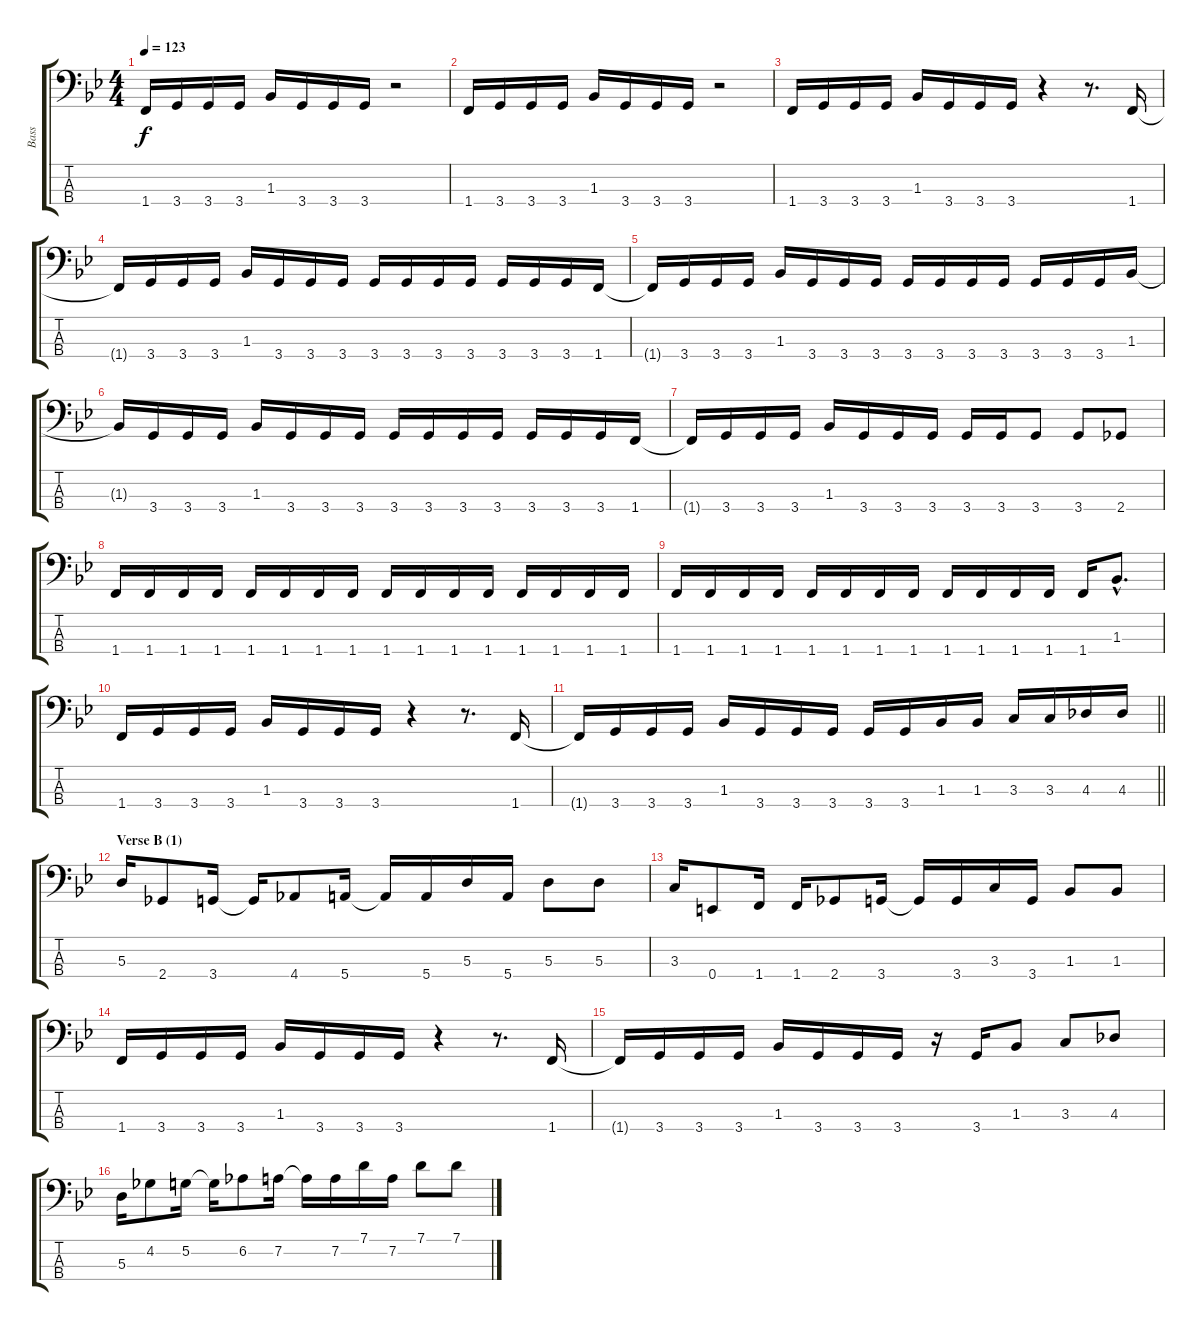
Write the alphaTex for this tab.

\track ("Bass" "Bass") {instrument electricbasspick}
\staff {score tabs}
\tuning (G2 D2 A1 E1) {hide}
\ts (4 4)
\tempo 123
\clef f4
\ks gminor
1.4.16{dy f} 3.4.16 3.4.16 3.4.16 1.3.16 3.4.16 3.4.16 3.4.16 r.2 |
1.4.16 3.4.16 3.4.16 3.4.16 1.3.16 3.4.16 3.4.16 3.4.16 r.2 |
1.4.16 3.4.16 3.4.16 3.4.16 1.3.16 3.4.16 3.4.16 3.4.16 r.4 r.8{d} 1.4.16 |
1.4{t}.16 3.4.16 3.4.16 3.4.16 1.3.16 3.4.16 3.4.16 3.4.16 3.4.16 3.4.16 3.4.16 3.4.16 3.4.16 3.4.16 3.4.16 1.4.16 |
1.4{t}.16 3.4.16 3.4.16 3.4.16 1.3.16 3.4.16 3.4.16 3.4.16 3.4.16 3.4.16 3.4.16 3.4.16 3.4.16 3.4.16 3.4.16 1.3.16 |
1.3{t}.16 3.4.16 3.4.16 3.4.16 1.3.16 3.4.16 3.4.16 3.4.16 3.4.16 3.4.16 3.4.16 3.4.16 3.4.16 3.4.16 3.4.16 1.4.16 |
1.4{t}.16 3.4.16 3.4.16 3.4.16 1.3.16 3.4.16 3.4.16 3.4.16 3.4.16 3.4.16 3.4.8 3.4.8 2.4.8 |
1.4.16 1.4.16 1.4.16 1.4.16 1.4.16 1.4.16 1.4.16 1.4.16 1.4.16 1.4.16 1.4.16 1.4.16 1.4.16 1.4.16 1.4.16 1.4.16 |
1.4.16 1.4.16 1.4.16 1.4.16 1.4.16 1.4.16 1.4.16 1.4.16 1.4.16 1.4.16 1.4.16 1.4.16 1.4.16 1.3{hac}.8{d} |
1.4.16 3.4.16 3.4.16 3.4.16 1.3.16 3.4.16 3.4.16 3.4.16 r.4 r.8{d} 1.4.16 |
\barLineRight lightlight
1.4{t}.16 3.4.16 3.4.16 3.4.16 1.3.16 3.4.16 3.4.16 3.4.16 3.4.16 3.4.16 1.3.16 1.3.16 3.3.16 3.3.16 4.3.16 4.3.16 |
\section ("" "Verse B (1)")
5.3.16 2.4.8 3.4.16 3.4{t}.16 4.4.8 5.4.16 5.4{t}.16 5.4.16 5.3.16 5.4.16 5.3.8 5.3.8 |
3.3.16 0.4.8 1.4.16 1.4.16 2.4.8 3.4.16 3.4{t}.16 3.4.16 3.3.16 3.4.16 1.3.8 1.3.8 |
1.4.16 3.4.16 3.4.16 3.4.16 1.3.16 3.4.16 3.4.16 3.4.16 r.4 r.8{d} 1.4.16 |
1.4{t}.16 3.4.16 3.4.16 3.4.16 1.3.16 3.4.16 3.4.16 3.4.16 r.16 3.4.16 1.3.8 3.3.8 4.3.8 |
5.3.16 4.2.8 5.2.16 5.2{t}.16 6.2.8 7.2.16 7.2{t}.16 7.2.16 7.1.16 7.2.16 7.1.8 7.1.8
